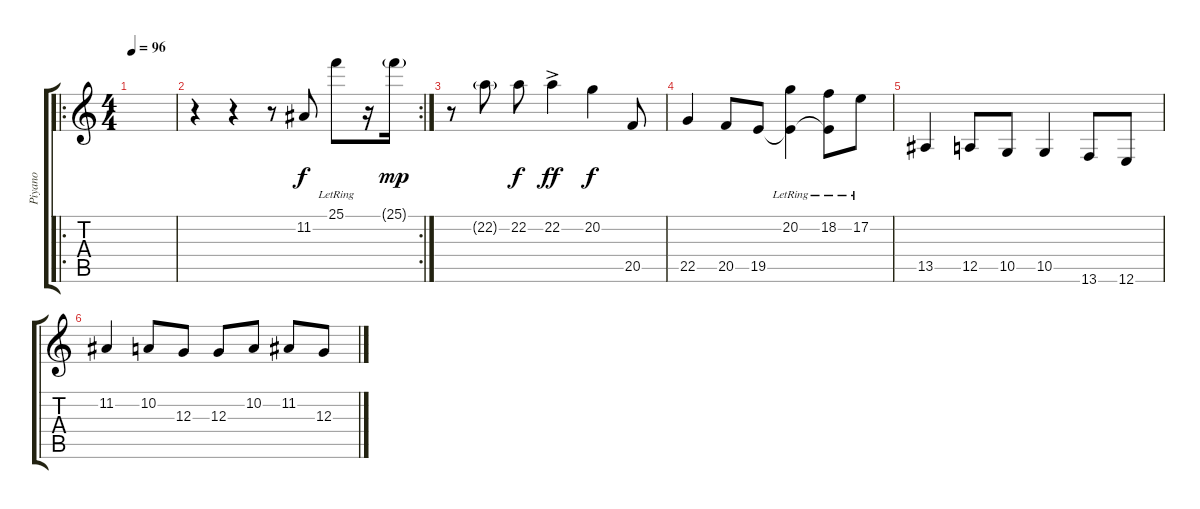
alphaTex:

\track ("Piyano" "Piyano") {instrument electricgrandpiano}
\staff {score tabs}
\tuning (E4 B3 G3 D3 A2 E2) {hide}
\ro
\ts (4 4)
\tempo 96
\clef g2
\ks c
|
\rc 2
r.4 r.4 r.8 11.2.8 25.1{lr}.8 r.16 25.1{g}.16{dy mp} |
r.8 22.2{g}.8 22.2.8{dy f} 22.2{ac}.4{dy ff} 20.2.4{dy f} 20.5.8 |
22.5.4 20.5.8 19.5.8 (20.2{lr} 19.5{t}).4 (18.2{lr} 19.5{t}).8 17.2{lr}.8 |
13.5.4 12.5.8 10.5.8 10.5.4 13.6.8 12.6.8 |
11.2.4 10.2.8 12.3.8 12.3.8 10.2.8 11.2.8 12.3.8
